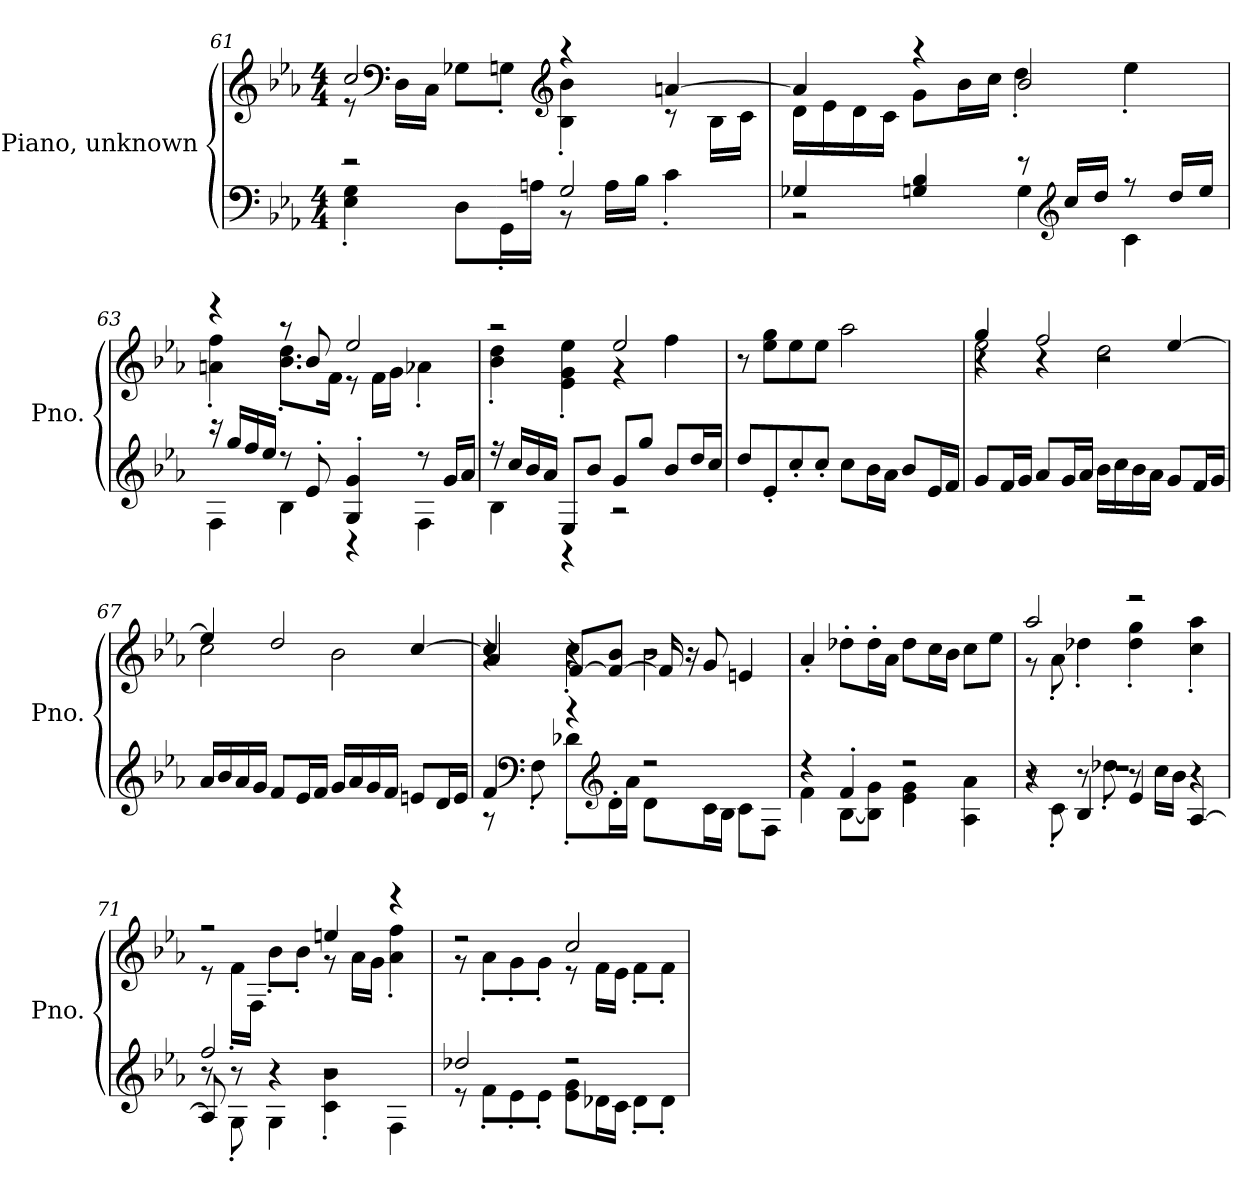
**kern	**kern
*part1	*part1
*staff2	*staff1
*I"Piano, unknown	*
*I'Pno.	*
*clefF4	*clefG2
*k[b-e-a-]	*k[b-e-a-]
*M4/4	*M4/4
=61	=61
*^	*^
2r	4E-\' 4G\'	2cc/	8r
*	*	*clefF4	*
.	.	.	16D\LL
.	.	.	16C\JJ
.	8D\L	.	8G-X\L
.	16GG'\L	.	8Gn'\J
.	16An\JJ	.	.
*	*	*clefG2	*
2G/	8r	4r	4B-\' 4b-\'
.	16A\LL	.	.
.	16B-\JJ	.	.
.	4c'\	[4an/	8r
.	.	.	16B-\LL
.	.	.	16c\JJ
!!LO:LB:g=z	!!
=62	=62	=62	=62
4G-X/	2r	4a/]	16d\LL
.	.	.	16e-\
.	.	.	16d\
.	.	.	16c\JJ
4Gn/ 4B-/	.	4r	8g\L
.	.	.	16b-\L
.	.	.	16cc\JJ
8r	4G\	2b-/	4dd'\
*clefG2	*	*	*
16cc/LL	.	.	.
16dd/JJ	.	.	.
8r	4c\	.	4ee-'\
16dd/LL	.	.	.
16ee-/JJ	.	.	.
=63	=63	=63	=63
16r	4F\	4r	4an\' 4ff\'
16gg/LL	.	.	.
16ff/	.	.	.
16ee-/JJ	.	.	.
8r	4B-\	8r	8.b-\' 8.dd\'L
8e-'/	.	8b-/	.
.	.	.	16f\Jk
4G/' 4g/'	4r	2ee-/	8r
.	.	.	16f\LL
.	.	.	16g\JJ
8r	4F\	.	4a-X'\
16g/LL	.	.	.
16a-/JJ	.	.	.
=64	=64	=64	=64
16r	4B-\	2r	4b-\' 4dd\'
16cc/LL	.	.	.
16b-/	.	.	.
16a-/JJ	.	.	.
8E-/L	4r	.	4e-\' 4g\' 4ee-\'
8b-/J	.	.	.
8g/L	2r	2ee-/	4r
8gg/J	.	.	.
8b-/L	.	.	4ff\
16dd/L	.	.	.
16cc/JJ	.	.	.
*v	*v	*	*
*	*v	*v
!!LO:LB:g=z
=65	=65
8dd/L	8r
8e-'/	8ee-\ 8gg\L
8cc'/	8ee-\
8cc'/J	8ee-\J
8cc\L	2aa-\
16b-\L	.
16a-\JJ	.
8b-/L	.
16e-/L	.
16f/JJ	.
=66	=66
*	*^
*	*	*^
8g/L	4r	2ee-\	4gg/
16f/L	.	.	.
16g/JJ	.	.	.
8a-/L	2ff/	.	4r
16g/L	.	.	.
16a-/JJ	.	.	.
16b-\LL	.	2dd\	2r
16cc\	.	.	.
16b-\	.	.	.
16a-\JJ	.	.	.
8g/L	[4ee-/	.	.
16f/L	.	.	.
16g/JJ	.	.	.
*	*	*v	*v
=67	=67	=67
16a-/LL	4ee-/]	2cc\
16b-/	.	.
16a-/	.	.
16g/JJ	.	.
8f/L	2dd/	.
16e-/L	.	.
16f/JJ	.	.
16g/LL	.	2b-\
16a-/	.	.
16g/	.	.
16f/JJ	.	.
8en/L	[4cc/	.
16d/L	.	.
16e/JJ	.	.
!!LO:PB:g=z
=68	=68	=68
*^	*	*^
4f/	8r	4cc/]	4r	4a-/
*clefF4	*	*	*	*
.	8F'\	.	.	.
4r	8d-X'\L	4r	4cc'\	[8f/L
*clefG2	*	*	*	*
.	16d-'\L	.	.	8f/_ 8b-/J
.	16a-\JJ	.	.	.
2r	8d-\L	2r	2b-\	16f/]
.	.	.	.	16r
.	16c\L	.	.	8g/
.	16B-\JJ	.	.	.
.	8c\L	.	.	4en/
.	8F\J	.	.	.
*	*	*v	*v	*v
=69	=69	=69
4r	4f\	4a-'/
4f'/	[8B-\L	8dd-X'\L
.	8B-\] 8g\J	16dd-'\L
.	.	16a-\JJ
2r	4e-\ 4g\	8dd-\L
.	.	16cc\L
.	.	16b-\JJ
.	4A-\ 4a-\	8cc\L
.	.	8ee-\J
=70	=70	=70
*	*^	*^
1r	8r	4r	2aa-/	8r
.	8c'\	.	.	8a-'\
.	8r	4B-/	.	4dd-X'\
.	8dd-X'\	.	.	.
.	8r	4e-/	2r	4dd-\' 4gg\'
.	16cc\LL	.	.	.
.	16b-\JJ	.	.	.
.	4r	[4A-/	.	4cc\' 4aa-\'
!!LO:LB:g=z	!!
=71	=71	=71	=71	=71
2ff/	8r	8A-/]	2r	8r
.	8G'\	8r	.	16f'\LL
.	.	.	.	16F\JJ
.	4G\	4r	.	8b-'\L
.	.	.	.	8b-'\J
2r	4c\' 4b-\'	2r	4een/	8r
.	.	.	.	16a-\LL
.	.	.	.	16g\JJ
.	4F\	.	4r	4a-\' 4ff\'
*	*v	*v	*	*
=72	=72	=72	=72
2dd-X/	8r	2r	8r
.	8f'\L	.	8a-'\L
.	8e-'\	.	8g'\
.	8e-'\J	.	8g'\J
2r	8e-\ 8g\L	2cc/	8r
.	16d-X\L	.	16f\LL
.	16c\JJ	.	16e-\JJ
.	8d-'\L	.	8f'\L
.	8d-'\J	.	8f'\J
*v	*v	*	*
*	*v	*v
=	=
*-	*-
